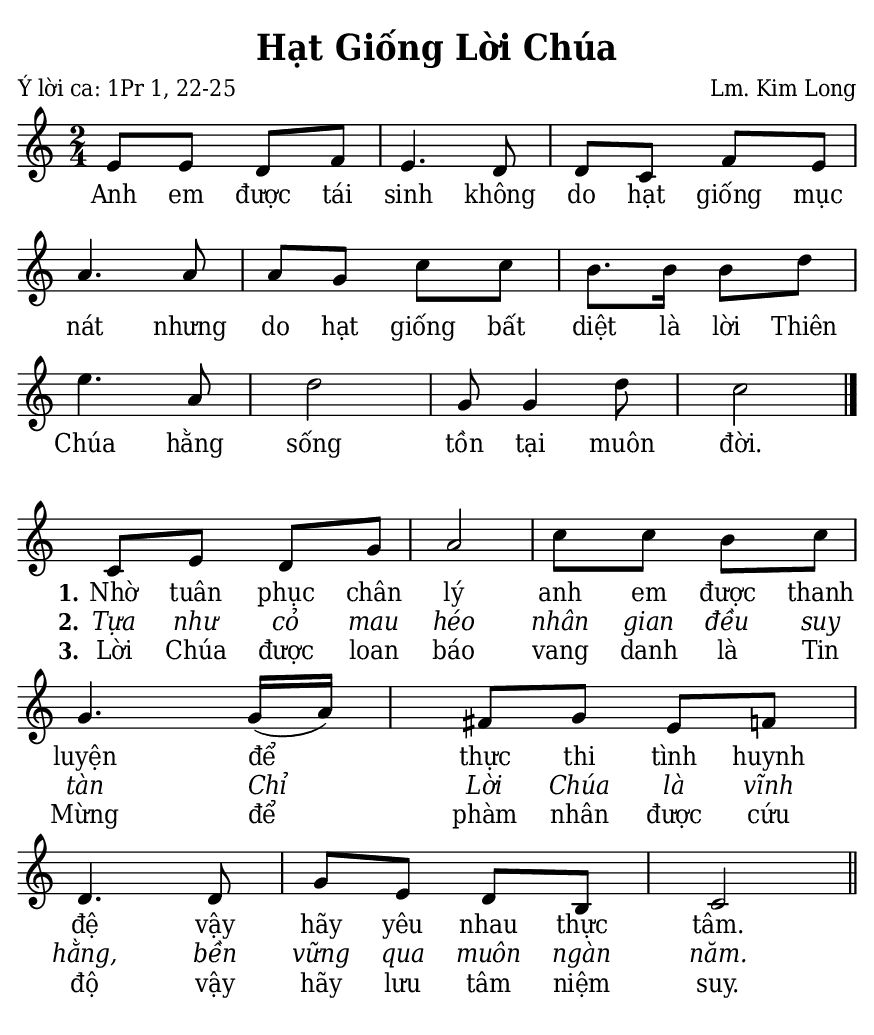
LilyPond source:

% Cài đặt chung
\version "2.24.3"
\include "english.ly"

\header {
  title = "Hạt Giống Lời Chúa"
  poet = "Ý lời ca: 1Pr 1, 22-25"
  composer = "Lm. Kim Long"
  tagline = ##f
}

% Nhạc
nhacPhanMot = \relative c' {
  \key c \major
  \time 2/4
  e8 e d f |
  e4. d8 |
  d c f e |
  a4. a8 |
  a g c c |
  b8. b16 b8 d |
  e4. a,8 |
  d2 |
  g,8 g4 d'8 |
  c2 \bar "|."
}

nhacPhanHai = \relative c' {
  \key c \major
  \time 2/4
  c8 e d g |
  a2 |
  c8 c b c |
  g4. g16 (a) |
  fs8 g e f! |
  d4. d8 |
  g e d b |
  c2 \bar "||"
}

% Lời
loiPhanMot = \lyricmode {
  Anh em được tái sinh không do hạt giống mục nát
  nhưng do hạt giống bất diệt là lời Thiên Chúa hằng sống
  tồn tại muôn đời.
}

loiPhanHai = \lyricmode {
  <<
    {
      \set stanza = "1."
      Nhờ tuân phục chân lý anh em được thanh luyện
      để thực thi tình huynh đệ
      vậy hãy yêu nhau thực tâm.
    }
    \new Lyrics {
	    \set associatedVoice = "beSop"
	    \set stanza = "2."
      \override Lyrics.LyricText.font-shape = #'italic
      Tựa như cỏ mau héo
      nhân gian đều suy tàn
      Chỉ Lời Chúa là vĩnh hằng, bền vững qua muôn ngàn năm.
    }
    \new Lyrics {
	    \set associatedVoice = "beSop"
	    \set stanza = "3."
      Lời Chúa được loan báo vang danh là Tin Mừng
      để phàm nhân được cứu độ
      vậy hãy lưu tâm niệm suy.
    }
  >>
}

% Dàn trang
\paper {
  #(set-paper-size "a5")
  top-margin = 3\mm
  bottom-margin = 3\mm
  left-margin = 3\mm
  right-margin = 3\mm
  indent = #0
  #(define fonts
	 (make-pango-font-tree "Deja Vu Serif Condensed"
	 		       "Deja Vu Serif Condensed"
			       "Deja Vu Serif Condensed"
			       (/ 20 20)))
  print-page-number = ##f
}

\score {
  <<
    \new Staff <<
        \clef treble
        \new Voice = beSop {
          \nhacPhanMot
        }
      \new Lyrics \lyricsto beSop \loiPhanMot
    >>
  >>
  \layout {
    \override Lyrics.LyricSpace.minimum-distance = #3
    \override Score.BarNumber.break-visibility = ##(#f #f #f)
    \override Score.SpacingSpanner.uniform-stretching = ##t
    ragged-last = ##f
  }
}

\score {
  <<
    \new Staff <<
        \clef treble
        \new Voice = beSop {
          \nhacPhanHai
        }
      \new Lyrics \lyricsto beSop \loiPhanHai
    >>
  >>
  \layout {
    \override Staff.TimeSignature.transparent = ##t
    \override Lyrics.LyricSpace.minimum-distance = #3
    \override Score.BarNumber.break-visibility = ##(#f #f #f)
    \override Score.SpacingSpanner.uniform-stretching = ##t
    ragged-last = ##f
  }
}
